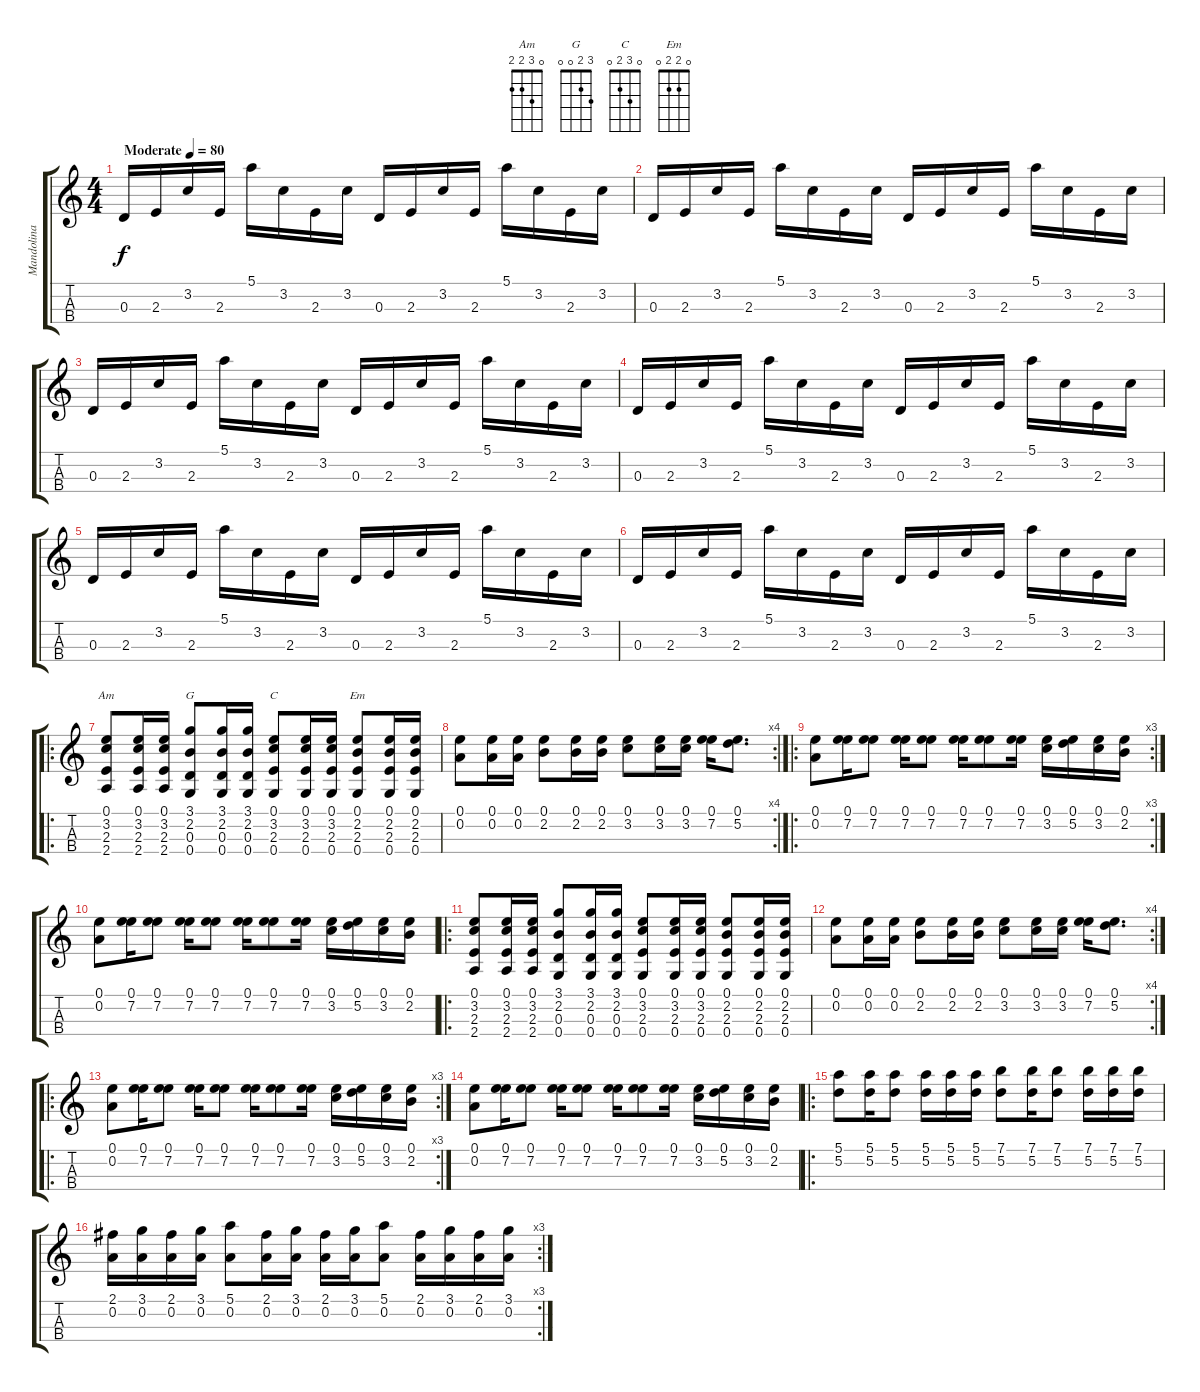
\track ("Mandolina (Juan Pablo Llanos)" "Mandolina ") {instrument acousticguitarsteel}
\staff {score tabs}
\tuning (E4 A3 D3 G2) {hide}
\chord ("Am" 0 3 2 2)
\chord ("G" 3 2 0 0)
\chord ("C" 0 3 2 0)
\chord ("Em" 0 2 2 0)
\ts (4 4)
\tempo (80 "Moderate")
\clef g2
\ks c
0.3.16{dy f instrument acousticguitarsteel} 2.3.16 3.2.16 2.3.16 5.1.16 3.2.16 2.3.16 3.2.16 0.3.16 2.3.16 3.2.16 2.3.16 5.1.16 3.2.16 2.3.16 3.2.16 |
0.3.16 2.3.16 3.2.16 2.3.16 5.1.16 3.2.16 2.3.16 3.2.16 0.3.16 2.3.16 3.2.16 2.3.16 5.1.16 3.2.16 2.3.16 3.2.16 |
0.3.16 2.3.16 3.2.16 2.3.16 5.1.16 3.2.16 2.3.16 3.2.16 0.3.16 2.3.16 3.2.16 2.3.16 5.1.16 3.2.16 2.3.16 3.2.16 |
0.3.16 2.3.16 3.2.16 2.3.16 5.1.16 3.2.16 2.3.16 3.2.16 0.3.16 2.3.16 3.2.16 2.3.16 5.1.16 3.2.16 2.3.16 3.2.16 |
0.3.16 2.3.16 3.2.16 2.3.16 5.1.16 3.2.16 2.3.16 3.2.16 0.3.16 2.3.16 3.2.16 2.3.16 5.1.16 3.2.16 2.3.16 3.2.16 |
0.3.16 2.3.16 3.2.16 2.3.16 5.1.16 3.2.16 2.3.16 3.2.16 0.3.16 2.3.16 3.2.16 2.3.16 5.1.16 3.2.16 2.3.16 3.2.16 |
\ro
(0.1 3.2 2.3 2.4).8{ch "Am"} (0.1 3.2 2.3 2.4).16 (0.1 3.2 2.3 2.4).16 (3.1 2.2 0.3 0.4).8{ch "G"} (3.1 2.2 0.3 0.4).16 (3.1 2.2 0.3 0.4).16 (0.1 3.2 2.3 0.4).8{ch "C"} (0.1 3.2 2.3 0.4).16 (0.1 3.2 2.3 0.4).16 (0.1 2.2 2.3 0.4).8{ch "Em"} (0.1 2.2 2.3 0.4).16 (0.1 2.2 2.3 0.4).16 |
\rc 4
(0.1 0.2).8 (0.1 0.2).16 (0.1 0.2).16 (0.1 2.2).8 (0.1 2.2).16 (0.1 2.2).16 (0.1 3.2).8 (0.1 3.2).16 (0.1 3.2).16 (0.1 7.2).16 (0.1 5.2).8{d} |
\ro
\rc 3
(0.1 0.2).8 (0.1 7.2).16 (0.1 7.2).8 (0.1 7.2).16 (0.1 7.2).8 (0.1 7.2).16 (0.1 7.2).8 (0.1 7.2).16 (0.1 3.2).16 (0.1 5.2).16 (0.1 3.2).16 (0.1 2.2).16 |
(0.1 0.2).8 (0.1 7.2).16 (0.1 7.2).8 (0.1 7.2).16 (0.1 7.2).8 (0.1 7.2).16 (0.1 7.2).8 (0.1 7.2).16 (0.1 3.2).16 (0.1 5.2).16 (0.1 3.2).16 (0.1 2.2).16 |
\ro
(0.1 3.2 2.3 2.4).8 (0.1 3.2 2.3 2.4).16 (0.1 3.2 2.3 2.4).16 (3.1 2.2 0.3 0.4).8 (3.1 2.2 0.3 0.4).16 (3.1 2.2 0.3 0.4).16 (0.1 3.2 2.3 0.4).8 (0.1 3.2 2.3 0.4).16 (0.1 3.2 2.3 0.4).16 (0.1 2.2 2.3 0.4).8 (0.1 2.2 2.3 0.4).16 (0.1 2.2 2.3 0.4).16 |
\rc 4
(0.1 0.2).8 (0.1 0.2).16 (0.1 0.2).16 (0.1 2.2).8 (0.1 2.2).16 (0.1 2.2).16 (0.1 3.2).8 (0.1 3.2).16 (0.1 3.2).16 (0.1 7.2).16 (0.1 5.2).8{d} |
\ro
\rc 3
(0.1 0.2).8 (0.1 7.2).16 (0.1 7.2).8 (0.1 7.2).16 (0.1 7.2).8 (0.1 7.2).16 (0.1 7.2).8 (0.1 7.2).16 (0.1 3.2).16 (0.1 5.2).16 (0.1 3.2).16 (0.1 2.2).16 |
(0.1 0.2).8 (0.1 7.2).16 (0.1 7.2).8 (0.1 7.2).16 (0.1 7.2).8 (0.1 7.2).16 (0.1 7.2).8 (0.1 7.2).16 (0.1 3.2).16 (0.1 5.2).16 (0.1 3.2).16 (0.1 2.2).16 |
\ro
(5.1 5.2).8 (5.1 5.2).16 (5.1 5.2).8 (5.1 5.2).16 (5.1 5.2).16 (5.1 5.2).16 (7.1 5.2).8 (7.1 5.2).16 (7.1 5.2).8 (7.1 5.2).16 (7.1 5.2).16 (7.1 5.2).16 |
\rc 3
(2.1 0.2).16 (3.1 0.2).16 (2.1 0.2).16 (3.1 0.2).16 (5.1 0.2).8 (2.1 0.2).16 (3.1 0.2).16 (2.1 0.2).16 (3.1 0.2).16 (5.1 0.2).8 (2.1 0.2).16 (3.1 0.2).16 (2.1 0.2).16 (3.1 0.2).16
